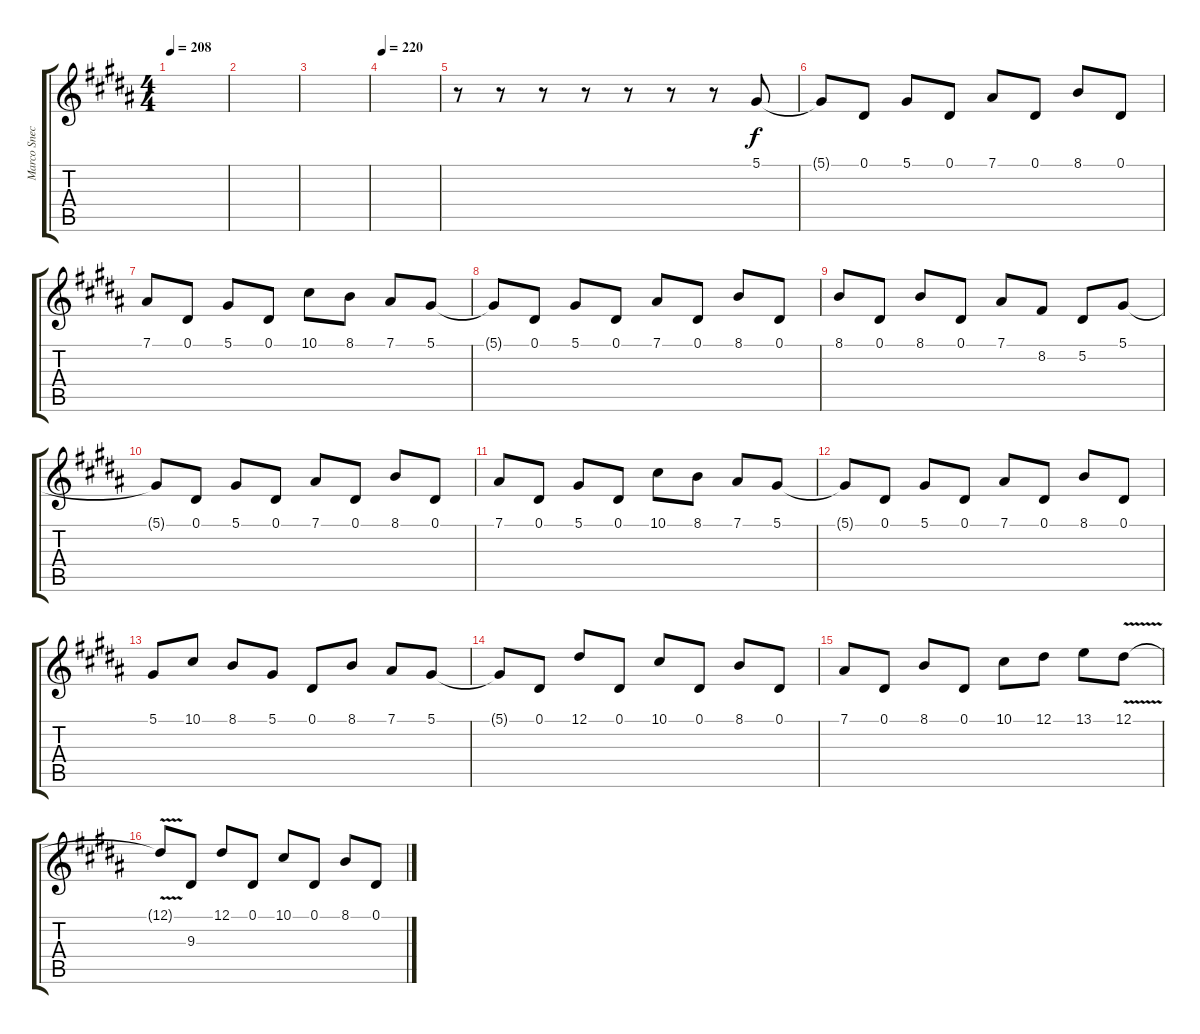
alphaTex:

\track ("Marco Sneck" "Marco Snec") {instrument lead1square}
\staff {score tabs}
\tuning (Eb4 Bb3 Gb3 Db3 Ab2 Eb2) {hide}
\ts (4 4)
\tempo 208
\clef g2
\ks b
|
|
|
\tempo 220
|
\ks g#minor
r.8 r.8 r.8 r.8 r.8 r.8 r.8 5.1.8 |
5.1{t}.8 0.1.8 5.1.8 0.1.8 7.1.8 0.1.8 8.1.8 0.1.8 |
\ks b
7.1.8 0.1.8 5.1.8 0.1.8 10.1.8 8.1.8 7.1.8 5.1.8 |
\ks g#minor
5.1{t}.8 0.1.8 5.1.8 0.1.8 7.1.8 0.1.8 8.1.8 0.1.8 |
\ks b
8.1.8 0.1.8 8.1.8 0.1.8 7.1.8 8.2.8 5.2.8 5.1.8 |
\ks g#minor
5.1{t}.8 0.1.8 5.1.8 0.1.8 7.1.8 0.1.8 8.1.8 0.1.8 |
\ks b
7.1.8 0.1.8 5.1.8 0.1.8 10.1.8 8.1.8 7.1.8 5.1.8 |
\ks g#minor
5.1{t}.8 0.1.8 5.1.8 0.1.8 7.1.8 0.1.8 8.1.8 0.1.8 |
\ks b
5.1.8 10.1.8 8.1.8 5.1.8 0.1.8 8.1.8 7.1.8 5.1.8 |
\ks g#minor
5.1{t}.8 0.1.8 12.1.8 0.1.8 10.1.8 0.1.8 8.1.8 0.1.8 |
\ks b
7.1.8 0.1.8 8.1.8 0.1.8 10.1.8 12.1.8 13.1.8 12.1{v}.8 |
\ks g#minor
12.1{v t}.8 9.3.8 12.1.8 0.1.8 10.1.8 0.1.8 8.1.8 0.1.8
